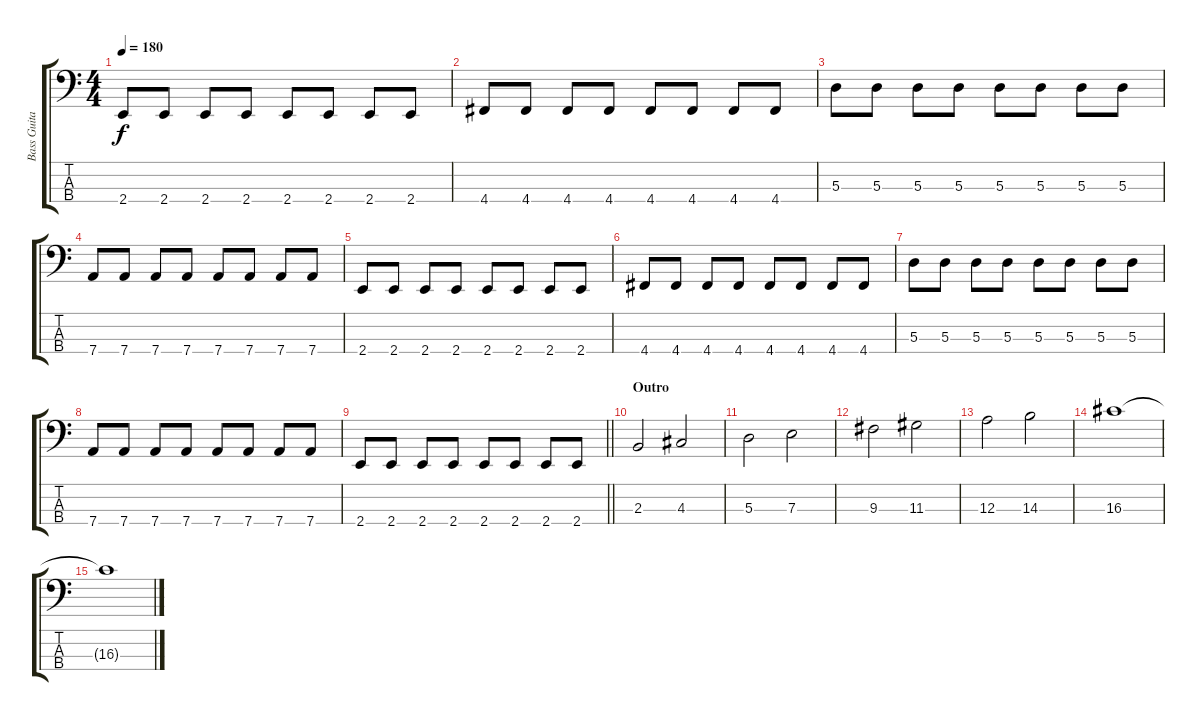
\track ("Bass Guitar" "Bass Guita") {instrument electricbassfinger}
\staff {score tabs}
\tuning (G2 D2 A1 D1) {hide}
\ts (4 4)
\tempo 180
\clef f4
\ks c
2.4.8{dy f} 2.4.8 2.4.8 2.4.8 2.4.8 2.4.8 2.4.8 2.4.8 |
4.4.8 4.4.8 4.4.8 4.4.8 4.4.8 4.4.8 4.4.8 4.4.8 |
5.3.8 5.3.8 5.3.8 5.3.8 5.3.8 5.3.8 5.3.8 5.3.8 |
7.4.8 7.4.8 7.4.8 7.4.8 7.4.8 7.4.8 7.4.8 7.4.8 |
2.4.8 2.4.8 2.4.8 2.4.8 2.4.8 2.4.8 2.4.8 2.4.8 |
4.4.8 4.4.8 4.4.8 4.4.8 4.4.8 4.4.8 4.4.8 4.4.8 |
5.3.8 5.3.8 5.3.8 5.3.8 5.3.8 5.3.8 5.3.8 5.3.8 |
7.4.8 7.4.8 7.4.8 7.4.8 7.4.8 7.4.8 7.4.8 7.4.8 |
\barLineRight lightlight
2.4.8 2.4.8 2.4.8 2.4.8 2.4.8 2.4.8 2.4.8 2.4.8 |
\section ("" "Outro")
2.3.2 4.3.2 |
5.3.2 7.3.2 |
9.3.2 11.3.2 |
12.3.2 14.3.2 |
16.3.1 |
16.3{t}.1
